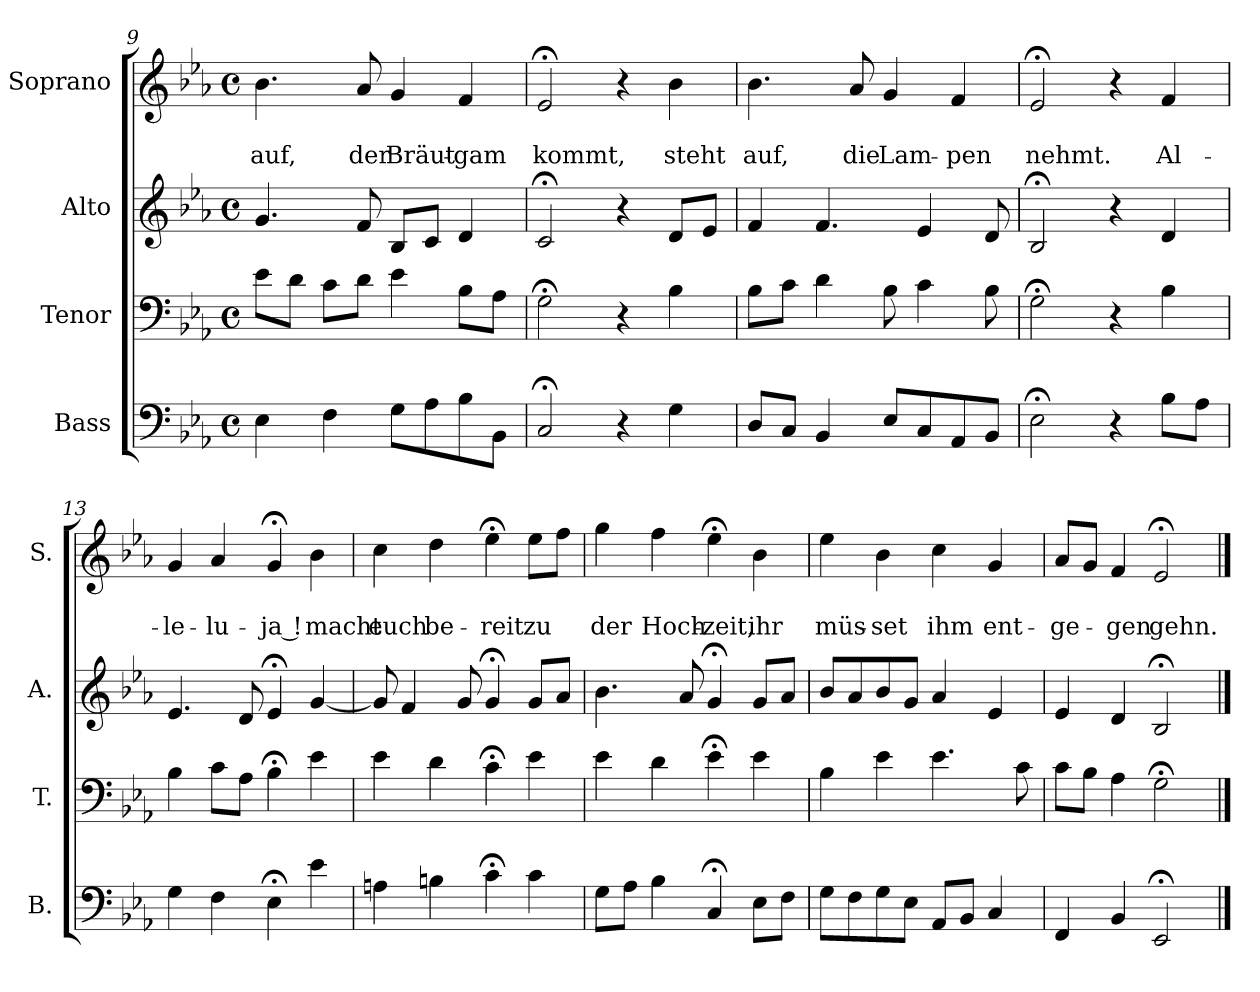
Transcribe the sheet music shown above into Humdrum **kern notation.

**kern	**kern	**kern	**kern	**text	**text
*part4	*part3	*part2	*part1	*part1	*part1
*staff4	*staff3	*staff2	*staff1	*staff1	*staff1
*I"Bass	*I"Tenor	*I"Alto	*I"Soprano	*	*
*I'B.	*I'T.	*I'A.	*I'S.	*	*
*clefF4	*clefF4	*clefG2	*clefG2	*	*
*k[b-e-a-]	*k[b-e-a-]	*k[b-e-a-]	*k[b-e-a-]	*	*
*E-:	*E-:	*E-:	*E-:	*	*
*M4/4	*M4/4	*M4/4	*M4/4	*	*
*met(c)	*met(c)	*met(c)	*met(c)	*	*
=9	=9	=9	=9	=9	=9
4E-\	8e-\L	4.g/	4.b-\	.	-auf,
.	8d\J	.	.	.	.
4F\	8c\L	.	.	.	.
.	8d\J	8f/	8a-/	.	der
8G\L	4e-\	8B-/L	4g/	.	Bräut-
8A-\	.	8c/J	.	.	.
8B-\	8B-\L	4d/	4f/	.	-gam
8BB-\J	8A-\J	.	.	.	.
=10	=10	=10	=10	=10	=10
2C;</	2G;<\	2c;</	2e-;</	.	kommt,
4r	4r	4r	4r	.	.
4G\	4B-\	8d/L	4b-\	.	steht
.	.	8e-/J	.	.	.
=11	=11	=11	=11	=11	=11
8D/L	8B-\L	4f/	4.b-\	.	auf,
8C/J	8c\J	.	.	.	.
4BB-/	4d\	4.f/	.	.	.
.	.	.	8a-/	.	die
8E-/L	8B-\	.	4g/	.	Lam-
8C/	4c\	4e-/	.	.	.
8AA-/	.	.	4f/	.	-pen
8BB-/J	8B-\	8d/	.	.	.
!!LO:PB:g=z
=12	=12	=12	=12	=12	=12
2E-;<\	2G;<\	2B-;</	2e-;</	.	nehmt.
4r	4r	4r	4r	.	.
8B-\L	4B-\	4d/	4f/	.	Al-
8A-\J	.	.	.	.	.
=13	=13	=13	=13	=13	=13
4G\	4B-\	4.e-/	4g/	.	-le-
4F\	8c\L	.	4a-/	.	-lu-
.	8A-\J	8d/	.	.	.
4E-;<\	4B-;<\	4e-;</	4g;</	.	-ja !
4e-\	4e-\	[4g/	4b-\	.	macht
=14	=14	=14	=14	=14	=14
4An\	4e-\	8g/]	4cc\	.	euch
.	.	4f/	.	.	.
4Bn\	4d\	.	4dd\	.	be-
.	.	8g/	.	.	.
4c;<\	4c;<\	4g;</	4ee-;<\	.	-reit
4c\	4e-\	8g/L	8ee-\L	.	zu
.	.	8a-/J	8ff\J	.	.
=15	=15	=15	=15	=15	=15
8G\L	4e-\	4.b-\	4gg\	.	der
8A-\J	.	.	.	.	.
4B-\	4d\	.	4ff\	.	Hoch-
.	.	8a-/	.	.	.
4C;</	4e-;<\	4g;</	4ee-;<\	.	-zeit,
8E-\L	4e-\	8g/L	4b-\	.	ihr
8F\J	.	8a-/J	.	.	.
=16	=16	=16	=16	=16	=16
8G\L	4B-\	8b-/L	4ee-\	.	müs-
8F\	.	8a-/	.	.	.
8G\	4e-\	8b-/	4b-\	.	-set
8E-\J	.	8g/J	.	.	.
8AA-/L	4.e-\	4a-/	4cc\	.	ihm
8BB-/J	.	.	.	.	.
4C/	.	4e-/	4g/	.	ent-
.	8c\	.	.	.	.
=17	=17	=17	=17	=17	=17
4FF/	8c\L	4e-/	8a-/L	.	-ge-
.	8B-\J	.	8g/J	.	.
4BB-/	4A-\	4d/	4f/	.	-gen
2EE-;</	2G;<\	2B-;</	2e-;</	.	gehn.
==	==	==	==	==	==
*-	*-	*-	*-	*-	*-
